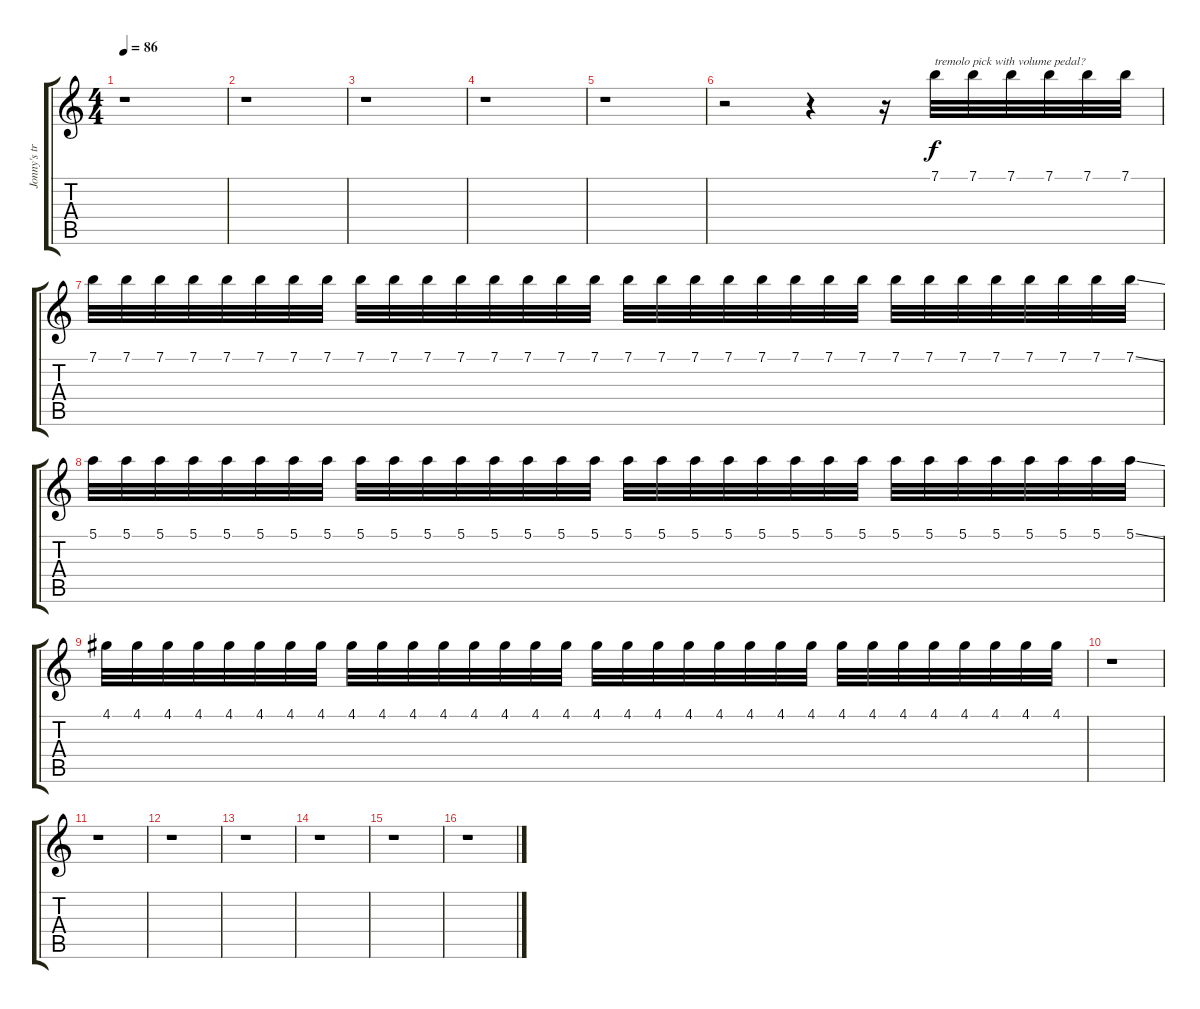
\track ("Jonny's tremolo" "Jonny's tr") {instrument electricguitarclean}
\staff {score tabs}
\tuning (E4 B3 G3 D3 A2 E2) {hide}
\ts (4 4)
\tempo 86
\clef g2
\ks c
r.1{dy f instrument electricguitarclean} |
r.1 |
r.1 |
r.1 |
r.1 |
r.2 r.4 r.16 7.1.32{txt "tremolo pick with volume pedal?"} 7.1.32 7.1.32 7.1.32 7.1.32 7.1.32 |
7.1.32 7.1.32 7.1.32 7.1.32 7.1.32 7.1.32 7.1.32 7.1.32 7.1.32 7.1.32 7.1.32 7.1.32 7.1.32 7.1.32 7.1.32 7.1.32 7.1.32 7.1.32 7.1.32 7.1.32 7.1.32 7.1.32 7.1.32 7.1.32 7.1.32 7.1.32 7.1.32 7.1.32 7.1.32 7.1.32 7.1.32 7.1{ss}.32 |
5.1.32 5.1.32 5.1.32 5.1.32 5.1.32 5.1.32 5.1.32 5.1.32 5.1.32 5.1.32 5.1.32 5.1.32 5.1.32 5.1.32 5.1.32 5.1.32 5.1.32 5.1.32 5.1.32 5.1.32 5.1.32 5.1.32 5.1.32 5.1.32 5.1.32 5.1.32 5.1.32 5.1.32 5.1.32 5.1.32 5.1.32 5.1{ss}.32 |
4.1.32 4.1.32 4.1.32 4.1.32 4.1.32 4.1.32 4.1.32 4.1.32 4.1.32 4.1.32 4.1.32 4.1.32 4.1.32 4.1.32 4.1.32 4.1.32 4.1.32 4.1.32 4.1.32 4.1.32 4.1.32 4.1.32 4.1.32 4.1.32 4.1.32 4.1.32 4.1.32 4.1.32 4.1.32 4.1.32 4.1.32 4.1.32 |
r.1 |
r.1 |
r.1 |
r.1 |
r.1 |
r.1 |
r.1
